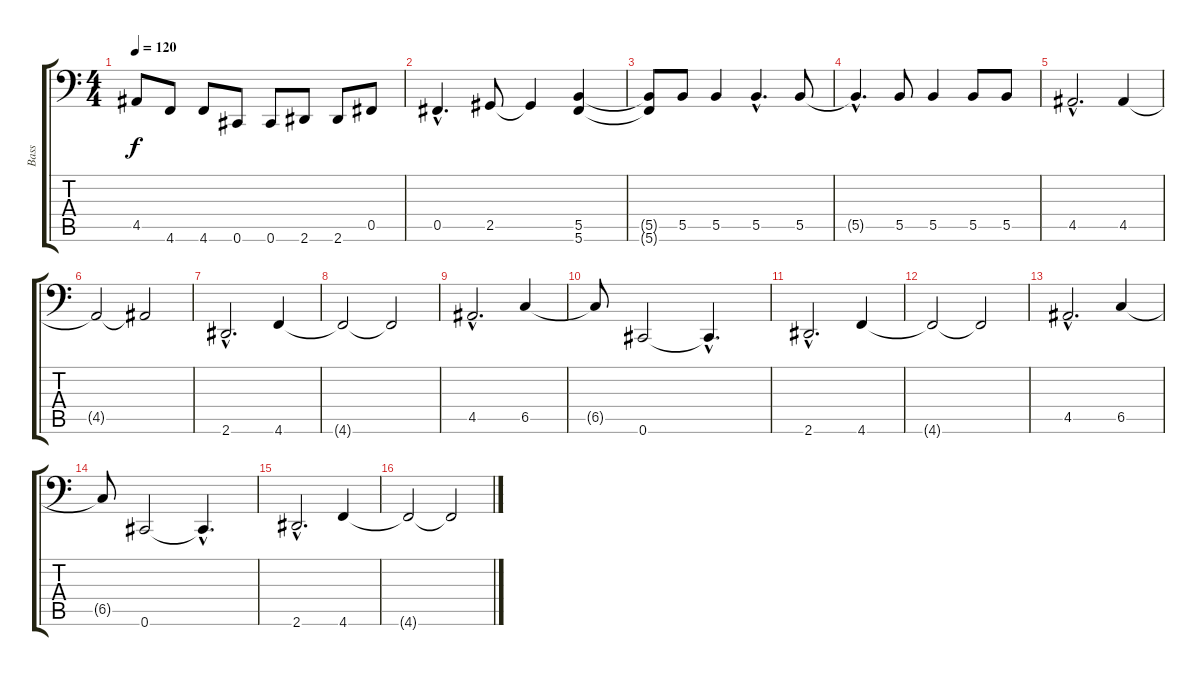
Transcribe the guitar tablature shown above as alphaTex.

\track ("Bass" "Bass") {instrument electricbasspick}
\staff {score tabs}
\tuning (Db3 Ab2 E2 B1 Gb1 Db1) {hide}
\ts (4 4)
\tempo 120
\clef f4
\ks c
4.5.8{dy f} 4.6.8 4.6.8 0.6.8 0.6.8 2.6.8 2.6.8 0.5.8 |
0.5{hac}.4{d} 2.5.8 2.5{t}.4 (5.5 5.6).4 |
(5.5{t} 5.6{t}).8 5.5.8 5.5.4 5.5{hac}.4{d} 5.5.8 |
5.5{hac t}.4{d} 5.5.8 5.5.4 5.5.8 5.5.8 |
4.5{hac}.2{d} 4.5.4 |
4.5{t}.2 4.5{t}.2 |
2.6{hac}.2{d} 4.6.4 |
4.6{t}.2 4.6{t}.2 |
4.5{hac}.2{d} 6.5.4 |
6.5{t}.8 0.6.2 0.6{hac t}.4{d} |
2.6{hac}.2{d} 4.6.4 |
4.6{t}.2 4.6{t}.2 |
4.5{hac}.2{d} 6.5.4 |
6.5{t}.8 0.6.2 0.6{hac t}.4{d} |
2.6{hac}.2{d} 4.6.4 |
4.6{t}.2 4.6{t}.2
